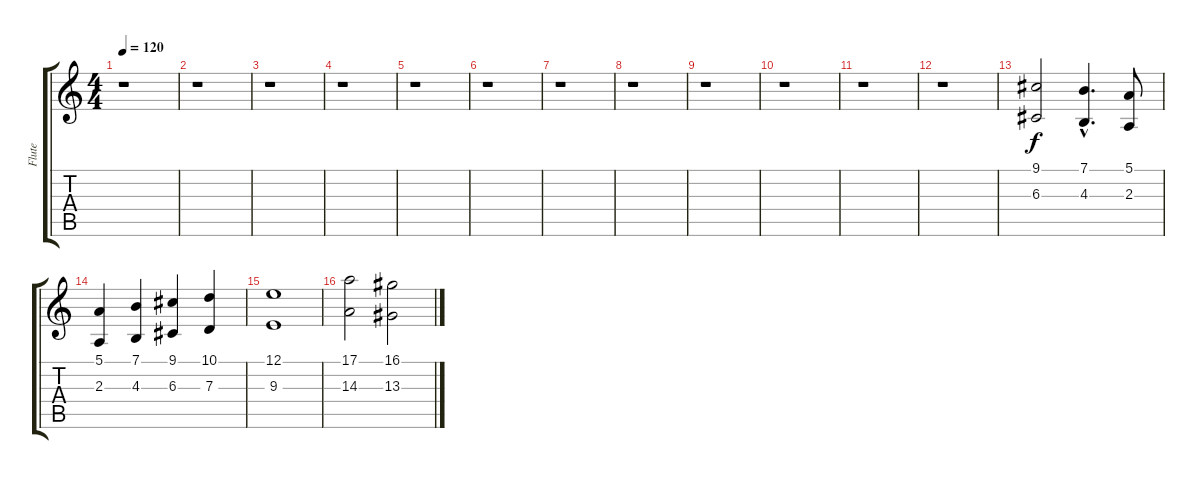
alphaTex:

\track ("Flute" "Flute") {instrument flute}
\staff {score tabs}
\tuning (E4 B3 G3 D3 A2 E2) {hide}
\ts (4 4)
\tempo 120
\clef g2
\ks c
r.1{dy f instrument flute} |
r.1 |
r.1 |
r.1 |
r.1 |
r.1 |
r.1 |
r.1 |
r.1 |
r.1 |
r.1 |
r.1 |
(9.1 6.3).2 (7.1{hac} 4.3{hac}).4{d} (5.1 2.3).8 |
(5.1 2.3).4 (7.1 4.3).4 (9.1 6.3).4 (10.1 7.3).4 |
(12.1 9.3).1 |
(17.1 14.3).2 (16.1 13.3).2
